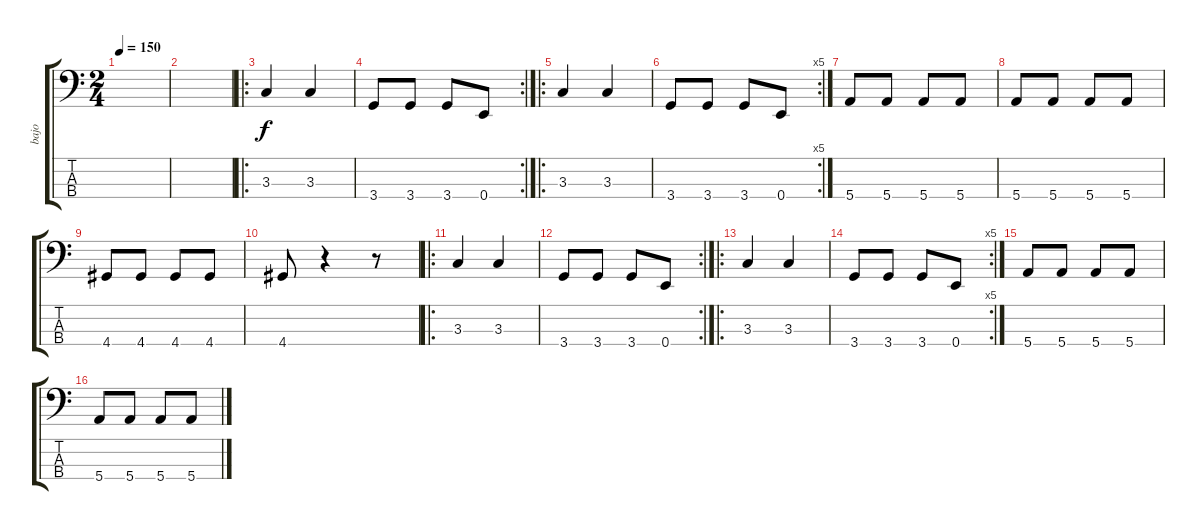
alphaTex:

\track ("bajo" "bajo") {instrument electricbasspick}
\staff {score tabs}
\tuning (G2 D2 A1 E1) {hide}
\ts (2 4)
\tempo 150
\clef f4
\ks c
|
|
\ro
3.3.4 3.3.4 |
\rc 2
3.4.8 3.4.8 3.4.8 0.4.8 |
\ro
3.3.4 3.3.4 |
\rc 5
3.4.8 3.4.8 3.4.8 0.4.8 |
5.4.8 5.4.8 5.4.8 5.4.8 |
5.4.8 5.4.8 5.4.8 5.4.8 |
4.4.8 4.4.8 4.4.8 4.4.8 |
4.4.8 r.4 r.8 |
\ro
3.3.4 3.3.4 |
\rc 2
3.4.8 3.4.8 3.4.8 0.4.8 |
\ro
3.3.4 3.3.4 |
\rc 5
3.4.8 3.4.8 3.4.8 0.4.8 |
5.4.8 5.4.8 5.4.8 5.4.8 |
5.4.8 5.4.8 5.4.8 5.4.8
